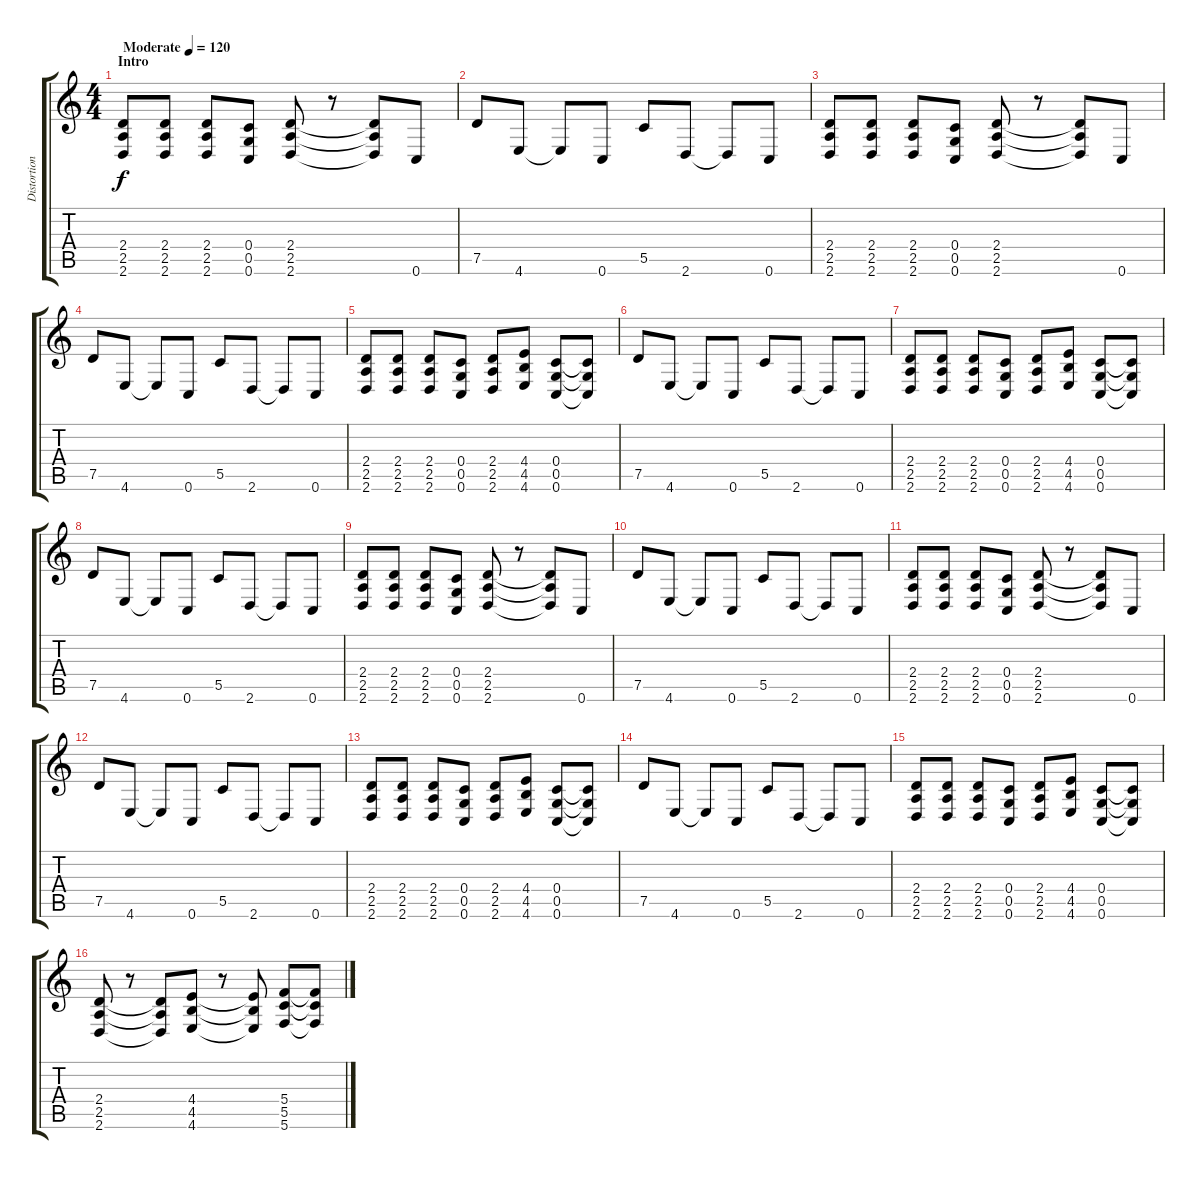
\track ("Distortion" "Distortion") {instrument distortionguitar}
\staff {score tabs}
\tuning (D4 A3 F3 C3 G2 C2) {hide}
\ts (4 4)
\section ("" "Intro")
\tempo (120 "Moderate")
\tempo 134
\tempo (120 "Moderate")
\clef g2
\ks c
(2.4 2.5 2.6).8{dy f instrument distortionguitar} (2.4 2.5 2.6).8 (2.4 2.5 2.6).8 (0.4 0.5 0.6).8 (2.4 2.5 2.6).8 r.8 (2.4{t} 2.5{t} 2.6{t}).8 0.6.8 |
7.5.8 4.6.8 4.6{t}.8 0.6.8 5.5.8 2.6.8 2.6{t}.8 0.6.8 |
(2.4 2.5 2.6).8 (2.4 2.5 2.6).8 (2.4 2.5 2.6).8 (0.4 0.5 0.6).8 (2.4 2.5 2.6).8 r.8 (2.4{t} 2.5{t} 2.6{t}).8 0.6.8 |
7.5.8 4.6.8 4.6{t}.8 0.6.8 5.5.8 2.6.8 2.6{t}.8 0.6.8 |
(2.4 2.5 2.6).8 (2.4 2.5 2.6).8 (2.4 2.5 2.6).8 (0.4 0.5 0.6).8 (2.4 2.5 2.6).8 (4.4 4.5 4.6).8 (0.4 0.5 0.6).8 (0.4{t} 0.5{t} 0.6{t}).8 |
7.5.8 4.6.8 4.6{t}.8 0.6.8 5.5.8 2.6.8 2.6{t}.8 0.6.8 |
(2.4 2.5 2.6).8 (2.4 2.5 2.6).8 (2.4 2.5 2.6).8 (0.4 0.5 0.6).8 (2.4 2.5 2.6).8 (4.4 4.5 4.6).8 (0.4 0.5 0.6).8 (0.4{t} 0.5{t} 0.6{t}).8 |
7.5.8 4.6.8 4.6{t}.8 0.6.8 5.5.8 2.6.8 2.6{t}.8 0.6.8 |
(2.4 2.5 2.6).8 (2.4 2.5 2.6).8 (2.4 2.5 2.6).8 (0.4 0.5 0.6).8 (2.4 2.5 2.6).8 r.8 (2.4{t} 2.5{t} 2.6{t}).8 0.6.8 |
7.5.8 4.6.8 4.6{t}.8 0.6.8 5.5.8 2.6.8 2.6{t}.8 0.6.8 |
(2.4 2.5 2.6).8 (2.4 2.5 2.6).8 (2.4 2.5 2.6).8 (0.4 0.5 0.6).8 (2.4 2.5 2.6).8 r.8 (2.4{t} 2.5{t} 2.6{t}).8 0.6.8 |
7.5.8 4.6.8 4.6{t}.8 0.6.8 5.5.8 2.6.8 2.6{t}.8 0.6.8 |
(2.4 2.5 2.6).8 (2.4 2.5 2.6).8 (2.4 2.5 2.6).8 (0.4 0.5 0.6).8 (2.4 2.5 2.6).8 (4.4 4.5 4.6).8 (0.4 0.5 0.6).8 (0.4{t} 0.5{t} 0.6{t}).8 |
7.5.8 4.6.8 4.6{t}.8 0.6.8 5.5.8 2.6.8 2.6{t}.8 0.6.8 |
(2.4 2.5 2.6).8 (2.4 2.5 2.6).8 (2.4 2.5 2.6).8 (0.4 0.5 0.6).8 (2.4 2.5 2.6).8 (4.4 4.5 4.6).8 (0.4 0.5 0.6).8 (0.4{t} 0.5{t} 0.6{t}).8 |
(2.4 2.5 2.6).8 r.8 (2.4{t} 2.5{t} 2.6{t}).8 (4.4 4.5 4.6).8 r.8 (4.4{t} 4.5{t} 4.6{t}).8 (5.4 5.5 5.6).8 (5.4{t} 5.5{t} 5.6{t}).8
